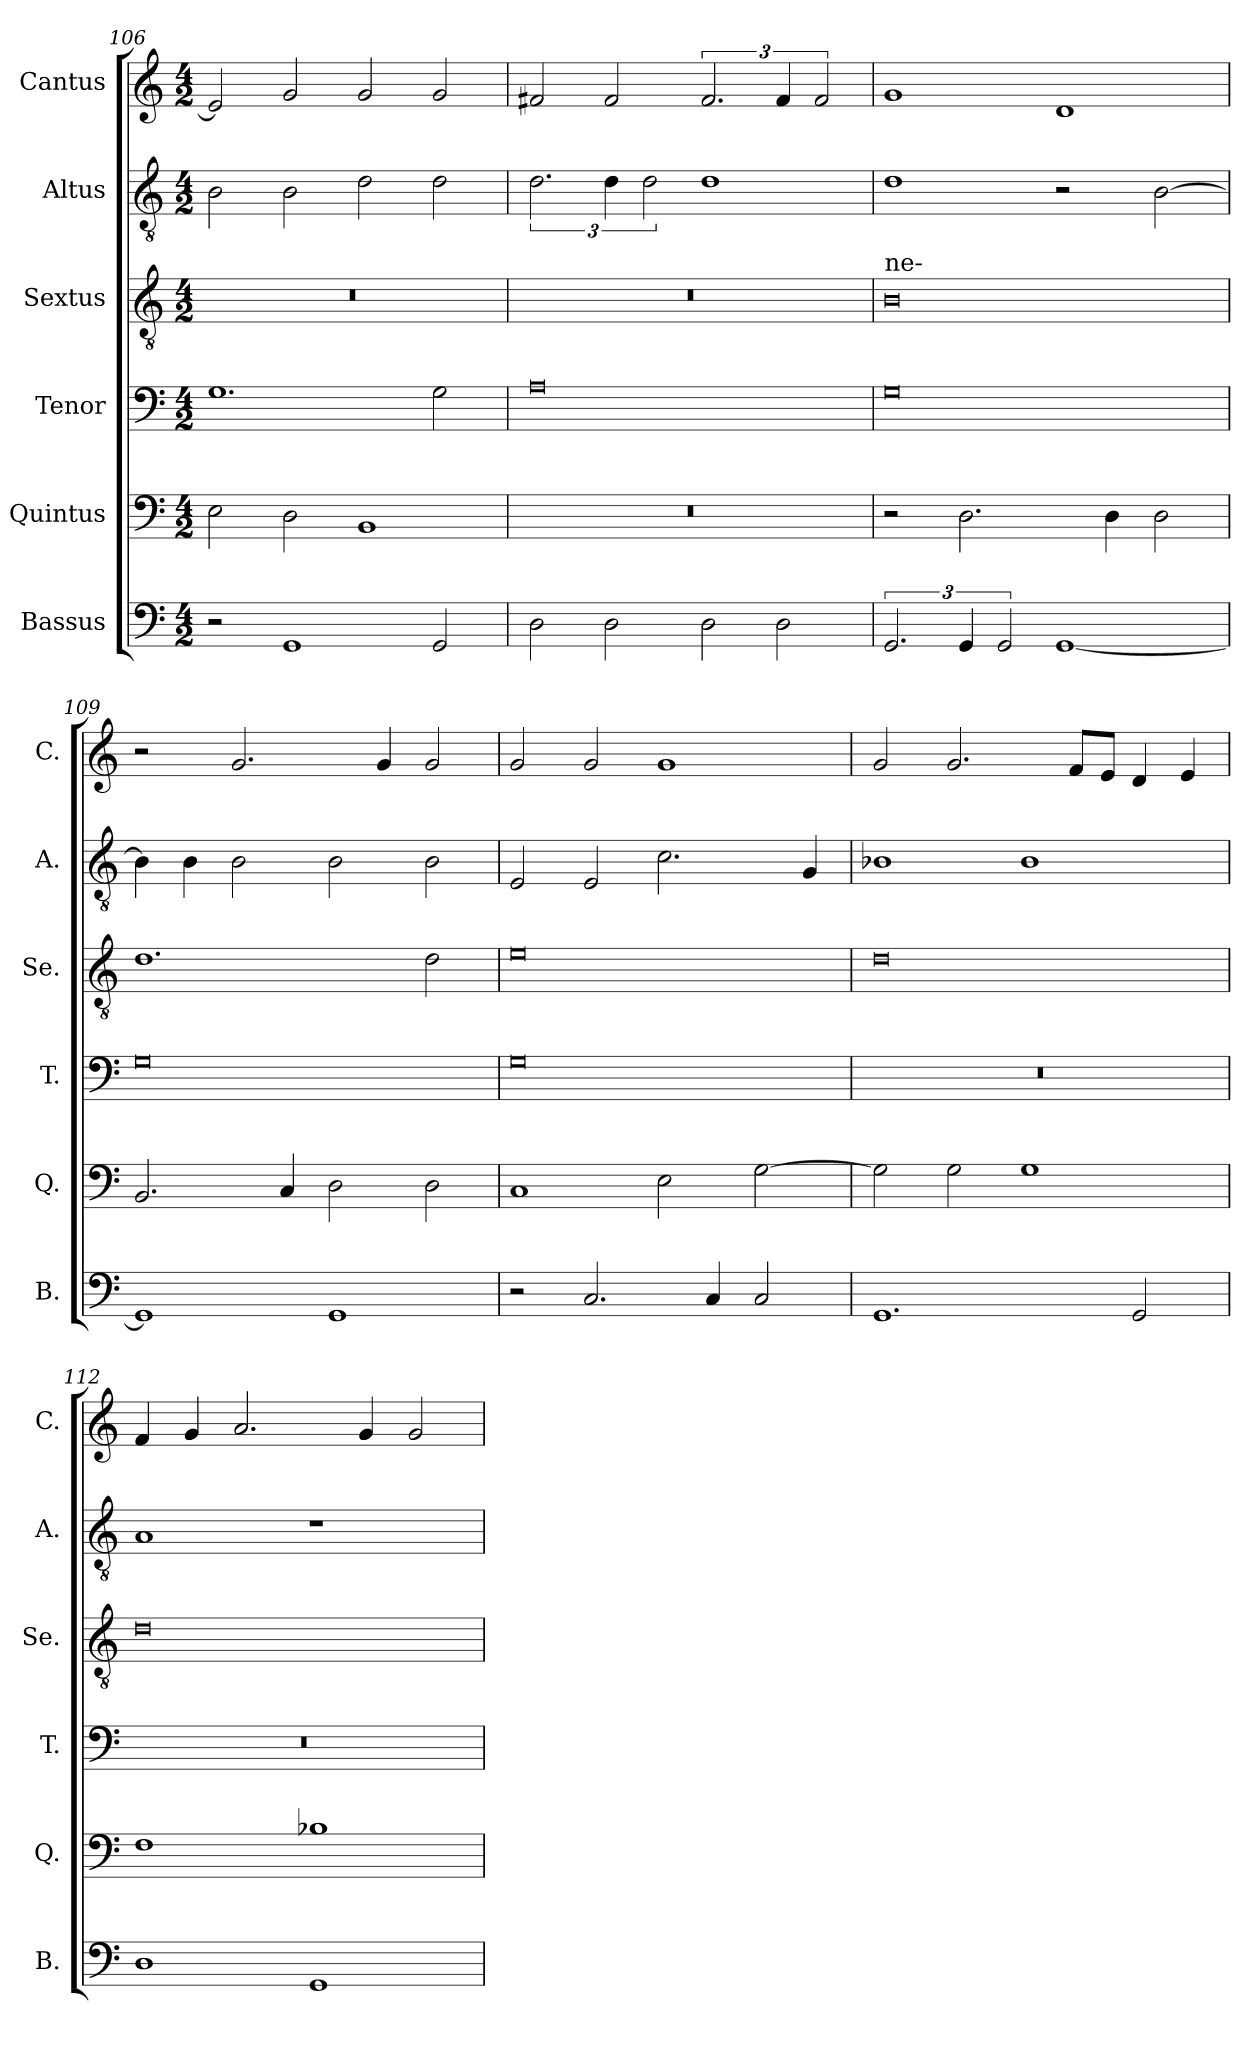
**kern	**kern	**kern	**kern	**kern	**kern
*part6	*part5	*part4	*part3	*part2	*part1
*staff6	*staff5	*staff4	*staff3	*staff2	*staff1
*I"Bassus	*I"Quintus	*I"Tenor	*I"Sextus	*I"Altus	*I"Cantus
*I'B.	*I'Q.	*I'T.	*I'Se.	*I'A.	*I'C.
*clefF4	*clefF4	*clefF4	*clefGv2	*clefGv2	*clefG2
*k[]	*k[]	*k[]	*k[]	*k[]	*k[]
*M4/2	*M4/2	*M4/2	*M4/2	*M4/2	*M4/2
=106	=106	=106	=106	=106	=106
2r	2E\	1.G	0r	2B\	2e/]
1GG	2D\	.	.	2B\	2g/
.	1BB	.	.	2d\	2g/
2GG/	.	2G\	.	2d\	2g/
=107	=107	=107	=107	=107	=107
2D\	0r	0A	0r	3.d\	2f#X/
2D\	.	.	.	6d\	2f#/
.	.	.	.	3d\	.
2D\	.	.	.	1d	3.f#/
2D\	.	.	.	.	6f#/
.	.	.	.	.	3f#/
=108	=108	=108	=108	=108	=108
!	!	!	!LO:TX:a:t=ne-	!	!
3.GG/	2r	0G	0B	1d	1g
6GG/	2.D\	.	.	.	.
3GG/	.	.	.	.	.
[1GG	.	.	.	2r	1d
.	4D\	.	.	.	.
.	2D\	.	.	[2B\	.
!!LO:LB:g=z
=109	=109	=109	=109	=109	=109
1GG]	2.BB/	0G	1.d	4B\]	2r
.	.	.	.	4B\	.
.	.	.	.	2B\	2.g/
.	4C/	.	.	.	.
1GG	2D\	.	.	2B\	.
.	.	.	.	.	4g/
.	2D\	.	2d\	2B\	2g/
=110	=110	=110	=110	=110	=110
2r	1C	0G	0e	2E/	2g/
2.C/	.	.	.	2E/	2g/
.	2E\	.	.	2.c\	1g
4C/	.	.	.	.	.
2C/	[2G\	.	.	.	.
.	.	.	.	4G/	.
=111	=111	=111	=111	=111	=111
1.GG	2G\]	0r	0d	1B-X	2g/
.	2G\	.	.	.	2.g/
.	1G	.	.	1B-	.
.	.	.	.	.	8f/L
.	.	.	.	.	8e/J
2GG/	.	.	.	.	4d/
.	.	.	.	.	4e/
=112	=112	=112	=112	=112	=112
1D	1F	0r	0d	1A	4f/
.	.	.	.	.	4g/
.	.	.	.	.	2.a/
1GG	1B-X	.	.	1r	.
.	.	.	.	.	4g/
.	.	.	.	.	2g/
=	=	=	=	=	=
*-	*-	*-	*-	*-	*-
